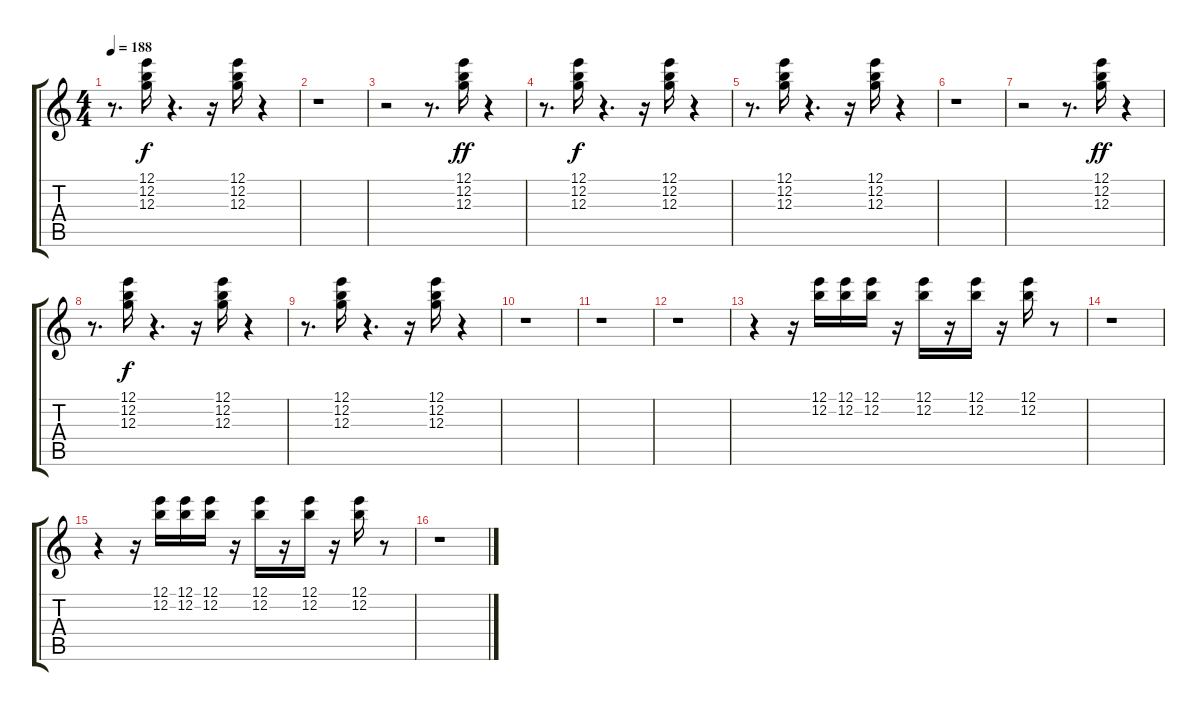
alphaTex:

\track "" {instrument electricguitarclean}
\staff {score tabs}
\tuning (E4 B3 G3 D3 A2 E2) {hide}
\ts (4 4)
\tempo 188
\clef g2
\ks c
r.8{d dy f} (12.1 12.2 12.3).16 r.4{d} r.16 (12.1 12.2 12.3).16 r.4 |
r.1 |
r.2 r.8{d} (12.1 12.2 12.3).16{dy ff} r.4 |
r.8{d} (12.1 12.2 12.3).16{dy f} r.4{d} r.16 (12.1 12.2 12.3).16 r.4 |
r.8{d} (12.1 12.2 12.3).16 r.4{d} r.16 (12.1 12.2 12.3).16 r.4 |
r.1 |
r.2 r.8{d} (12.1 12.2 12.3).16{dy ff} r.4 |
r.8{d} (12.1 12.2 12.3).16{dy f} r.4{d} r.16 (12.1 12.2 12.3).16 r.4 |
r.8{d} (12.1 12.2 12.3).16 r.4{d} r.16 (12.1 12.2 12.3).16 r.4 |
r.1 |
r.1 |
r.1 |
r.4 r.16 (12.1 12.2).16{balance 4 instrument harpsichord} (12.1 12.2).16 (12.1 12.2).16 r.16 (12.1 12.2).16 r.16 (12.1 12.2).16 r.16 (12.1 12.2).16 r.8 |
r.1 |
r.4 r.16 (12.1 12.2).16 (12.1 12.2).16 (12.1 12.2).16 r.16 (12.1 12.2).16 r.16 (12.1 12.2).16 r.16 (12.1 12.2).16 r.8 |
r.1
